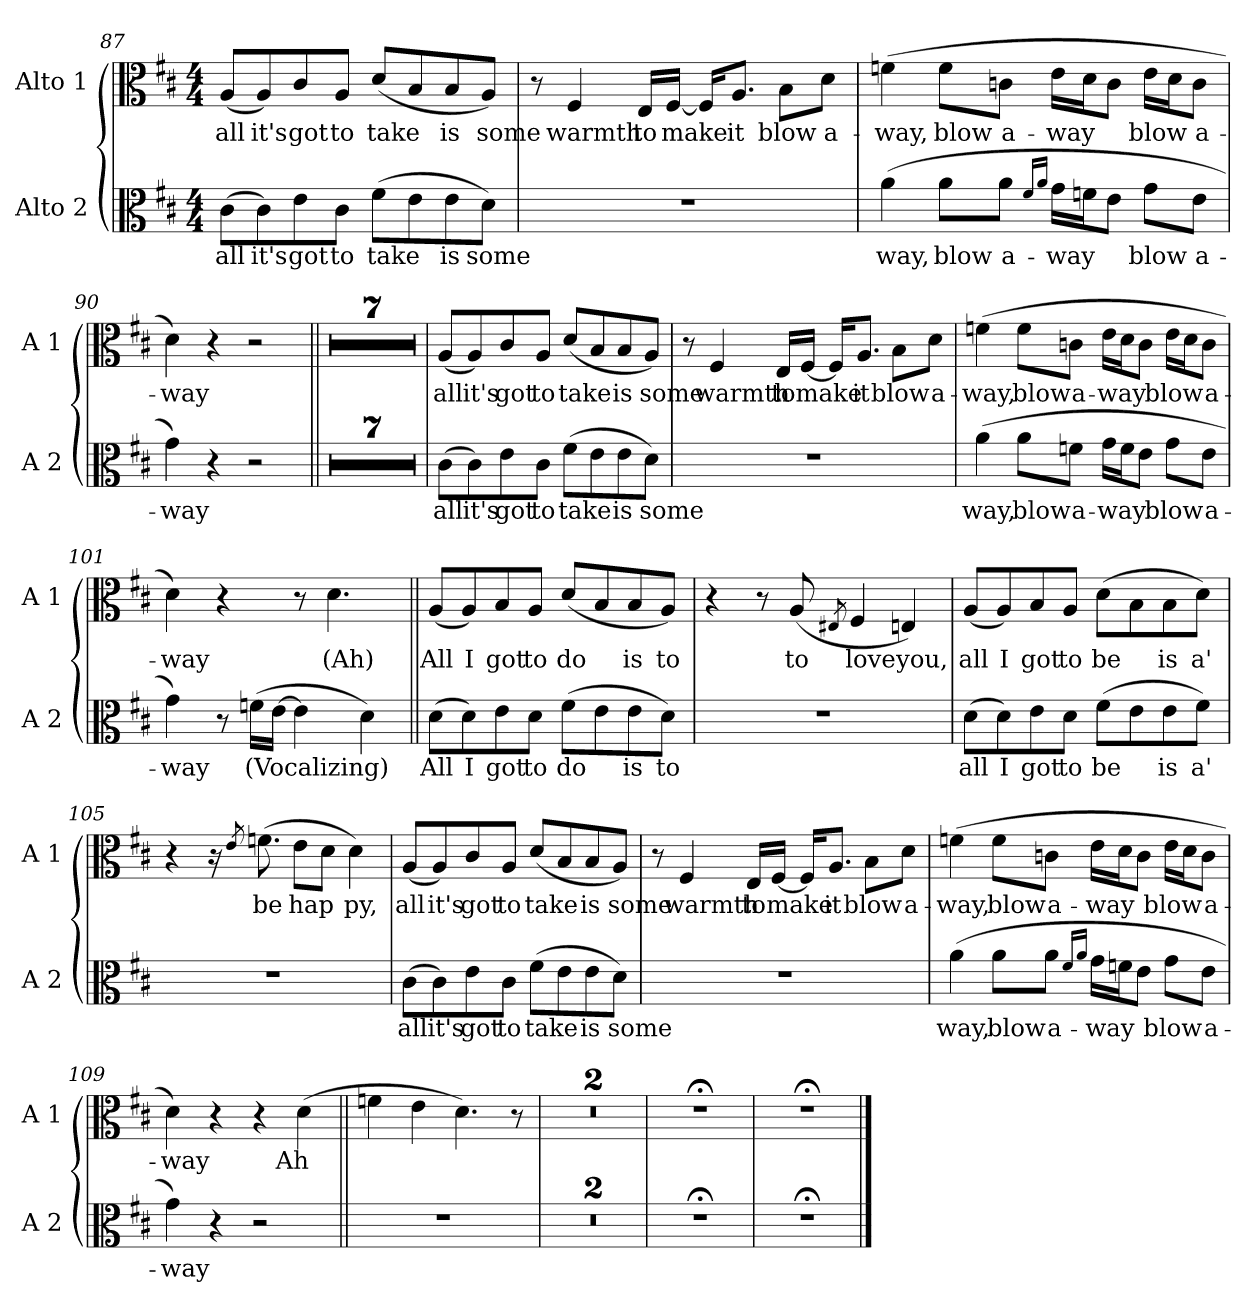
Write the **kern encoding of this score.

**kern	**text	**kern	**text
*part2	*part2	*part1	*part1
*staff2	*staff2	*staff1	*staff1
*I"Alto 2	*	*I"Alto 1	*
*I'A 2	*	*I'A 1	*
!!LO:LB:g=z
*clefC3	*	*clefC3	*
*k[f#c#]	*	*k[f#c#]	*
*D:	*	*D:	*
*M4/4	*	*M4/4	*
=87	=87	=87	=87
!	!LO:LY:b	!	!LO:LY:b
(>8c#\L	all	(<8A/L	all
!	!LO:LY:b	!	!LO:LY:b
8c#\)	it's	8A/)	it's
!	!LO:LY:b	!	!LO:LY:b
8e\	got	8c#/	got
!	!LO:LY:b	!	!LO:LY:b
8c#\J	to	8A/J	to
!	!LO:LY:b	!	!LO:LY:b
(>8f#\L	take	(<8d/L	take
8e\	.	8B/	.
!	!LO:LY:b	!	!LO:LY:b
8e\	is	8B/	is
!	!LO:LY:b	!	!LO:LY:b
8d\J)	some	8A/J)	some
=88	=88	=88	=88
1r	.	8r	.
!	!	!	!LO:LY:b
.	.	4F#/	warmth
!	!	!	!LO:LY:b
.	.	16E/LL	to
!	!	!	!LO:LY:b
.	.	[16F#/JJ	make
.	.	16F#/KL]	.
!	!	!	!LO:LY:b
.	.	8.A/J	it
!	!	!	!LO:LY:b
.	.	8B\L	blow
!	!	!	!LO:LY:b
.	.	8d\J	a-
=89	=89	=89	=89
!	!LO:LY:b	!	!LO:LY:b
(>4a\	way,	(>4fn\	-way,
!	!LO:LY:b	!	!LO:LY:b
8a\L	blow	8f\L	blow
!	!LO:LY:b	!	!LO:LY:b
8a\J	a-	8cn\J	a-
16qf#/LL	.	.	.
16qa/JJ	.	.	.
!	!LO:LY:b	!	!LO:LY:b
16g\LL	-way	16e\LL	-way
16fn\J	.	16d\J	.
8e\J	.	8c\J	.
!	!LO:LY:b	!	!LO:LY:b
8g\L	blow	16e\LL	blow
.	.	16d\J	.
!	!LO:LY:b	!	!LO:LY:b
8e\J	a-	8c\J	a-
!!LO:PB:g=z
=90	=90	=90	=90
!	!LO:LY:b	!	!LO:LY:b
4g\)	-way	4d\)	-way
4r	.	4r	.
2r	.	2r	.
!!LO:LB:g=z
=91||	=91||	=91||	=91||
1r	.	1r	.
=92	=92	=92	=92
1r	.	1r	.
=93	=93	=93	=93
1r	.	1r	.
=94	=94	=94	=94
1r	.	1r	.
=95	=95	=95	=95
1r	.	1r	.
=96	=96	=96	=96
1r	.	1r	.
=97	=97	=97	=97
1r	.	1r	.
!!LO:LB:g=z
=98	=98	=98	=98
!	!LO:LY:b	!	!LO:LY:b
(>8c#\L	all	(<8A/L	all
!	!LO:LY:b	!	!LO:LY:b
8c#\)	it's	8A/)	it's
!	!LO:LY:b	!	!LO:LY:b
8e\	got	8c#/	got
!	!LO:LY:b	!	!LO:LY:b
8c#\J	to	8A/J	to
!	!LO:LY:b	!	!LO:LY:b
(>8f#\L	take	(<8d/L	take
8e\	.	8B/	.
!	!LO:LY:b	!	!LO:LY:b
8e\	is	8B/	is
!	!LO:LY:b	!	!LO:LY:b
8d\J)	some	8A/J)	some
=99	=99	=99	=99
1r	.	8r	.
!	!	!	!LO:LY:b
.	.	4F#/	warmth
!	!	!	!LO:LY:b
.	.	16E/LL	to
!	!	!	!LO:LY:b
.	.	[16F#/JJ	make
.	.	16F#/KL]	.
!	!	!	!LO:LY:b
.	.	8.A/J	it
!	!	!	!LO:LY:b
.	.	8B\L	blow
!	!	!	!LO:LY:b
.	.	8d\J	a-
=100	=100	=100	=100
!	!LO:LY:b	!	!LO:LY:b
(>4a\	way,	(>4fn\	-way,
!	!LO:LY:b	!	!LO:LY:b
8a\L	blow	8f\L	blow
!	!LO:LY:b	!	!LO:LY:b
8fn\J	a-	8cn\J	a-
!	!LO:LY:b	!	!LO:LY:b
16g\LL	-way	16e\LL	-way
16f\J	.	16d\J	.
8e\J	.	8c\J	.
!	!LO:LY:b	!	!LO:LY:b
8g\L	blow	16e\LL	blow
.	.	16d\J	.
!	!LO:LY:b	!	!LO:LY:b
8e\J	a-	8c\J	a-
!!LO:LB:g=z
=101	=101	=101	=101
!	!LO:LY:b	!	!LO:LY:b
4g\)	-way	4d\)	-way
8r	.	4r	.
!	!LO:LY:b	!	!
(>16fn\LL	(Vocalizing)	.	.
[16e\JJ	.	.	.
4e\]	.	8r	.
!	!	!	!LO:LY:b
.	.	4.d\	(Ah)
4d\)	.	.	.
!!LO:PB:g=z
=102||	=102||	=102||	=102||
!	!LO:LY:b	!	!LO:LY:b
(>8d\L	All	(<8A/L	All
!	!LO:LY:b	!	!LO:LY:b
8d\)	I	8A/)	I
!	!LO:LY:b	!	!LO:LY:b
8e\	got	8B/	got
!	!LO:LY:b	!	!LO:LY:b
8d\J	to	8A/J	to
!	!LO:LY:b	!	!LO:LY:b
(>8f#\L	do	(<8d/L	do
8e\	.	8B/	.
!	!LO:LY:b	!	!LO:LY:b
8e\	is	8B/	is
!	!LO:LY:b	!	!LO:LY:b
8d\J)	to	8A/J)	to
=103	=103	=103	=103
1r	.	4r	.
.	.	8r	.
!	!	!	!LO:LY:b
.	.	(<8A/	to
.	.	8qE#X/	.
!	!	!	!LO:LY:b
.	.	4F#/	love
!	!	!	!LO:LY:b
.	.	4En/)	you,
=104	=104	=104	=104
!	!LO:LY:b	!	!LO:LY:b
(>8d\L	all	(<8A/L	all
!	!LO:LY:b	!	!LO:LY:b
8d\)	I	8A/)	I
!	!LO:LY:b	!	!LO:LY:b
8e\	got	8B/	got
!	!LO:LY:b	!	!LO:LY:b
8d\J	to	8A/J	to
!	!LO:LY:b	!	!LO:LY:b
(>8f#\L	be	(>8d\L	be
8e\	.	8B\	.
!	!LO:LY:b	!	!LO:LY:b
8e\	is	8B\	is
!	!LO:LY:b	!	!LO:LY:b
8f#\J)	a'	8d\J)	a'
=105	=105	=105	=105
1r	.	4r	.
.	.	16r	.
.	.	8qe/	.
!	!	!	!LO:LY:b
.	.	(>8.fn\	be
!	!	!	!LO:LY:b
.	.	8e\L	hap
.	.	8d\J	.
!	!	!	!LO:LY:b
.	.	4d\)	py,
!!LO:LB:g=z
=106	=106	=106	=106
!	!LO:LY:b	!	!LO:LY:b
(>8c#\L	all	(<8A/L	all
!	!LO:LY:b	!	!LO:LY:b
8c#\)	it's	8A/)	it's
!	!LO:LY:b	!	!LO:LY:b
8e\	got	8c#/	got
!	!LO:LY:b	!	!LO:LY:b
8c#\J	to	8A/J	to
!	!LO:LY:b	!	!LO:LY:b
(>8f#\L	take	(<8d/L	take
8e\	.	8B/	.
!	!LO:LY:b	!	!LO:LY:b
8e\	is	8B/	is
!	!LO:LY:b	!	!LO:LY:b
8d\J)	some	8A/J)	some
=107	=107	=107	=107
1r	.	8r	.
!	!	!	!LO:LY:b
.	.	4F#/	warmth
!	!	!	!LO:LY:b
.	.	16E/LL	to
!	!	!	!LO:LY:b
.	.	[16F#/JJ	make
.	.	16F#/KL]	.
!	!	!	!LO:LY:b
.	.	8.A/J	it
!	!	!	!LO:LY:b
.	.	8B\L	blow
!	!	!	!LO:LY:b
.	.	8d\J	a-
=108	=108	=108	=108
!	!LO:LY:b	!	!LO:LY:b
(>4a\	way,	(>4fn\	-way,
!	!LO:LY:b	!	!LO:LY:b
8a\L	blow	8f\L	blow
!	!LO:LY:b	!	!LO:LY:b
8a\J	a-	8cn\J	a-
16qf#/LL	.	.	.
16qa/JJ	.	.	.
!	!LO:LY:b	!	!LO:LY:b
16g\LL	-way	16e\LL	-way
16fn\J	.	16d\J	.
8e\J	.	8c\J	.
!	!LO:LY:b	!	!LO:LY:b
8g\L	blow	16e\LL	blow
.	.	16d\J	.
!	!LO:LY:b	!	!LO:LY:b
8e\J	a-	8c\J	a-
!!LO:LB:g=z
=109	=109	=109	=109
!	!LO:LY:b	!	!LO:LY:b
4g\)	-way	4d\)	-way
4r	.	4r	.
2r	.	4r	.
!	!	!	!LO:LY:b
.	.	(>4d\	Ah
!!LO:LB:g=z
=110||	=110||	=110||	=110||
1r	.	4fn\	.
.	.	4e\	.
.	.	4.d\)	.
.	.	8r	.
=111	=111	=111	=111
1r	.	1r	.
=112	=112	=112	=112
1r	.	1r	.
=112X1	=112X1	=112X1	=112X1
1r;<	.	1r;<	.
=112X2	=112X2	=112X2	=112X2
1r;<	.	1r;<	.
==	==	==	==
*-	*-	*-	*-
